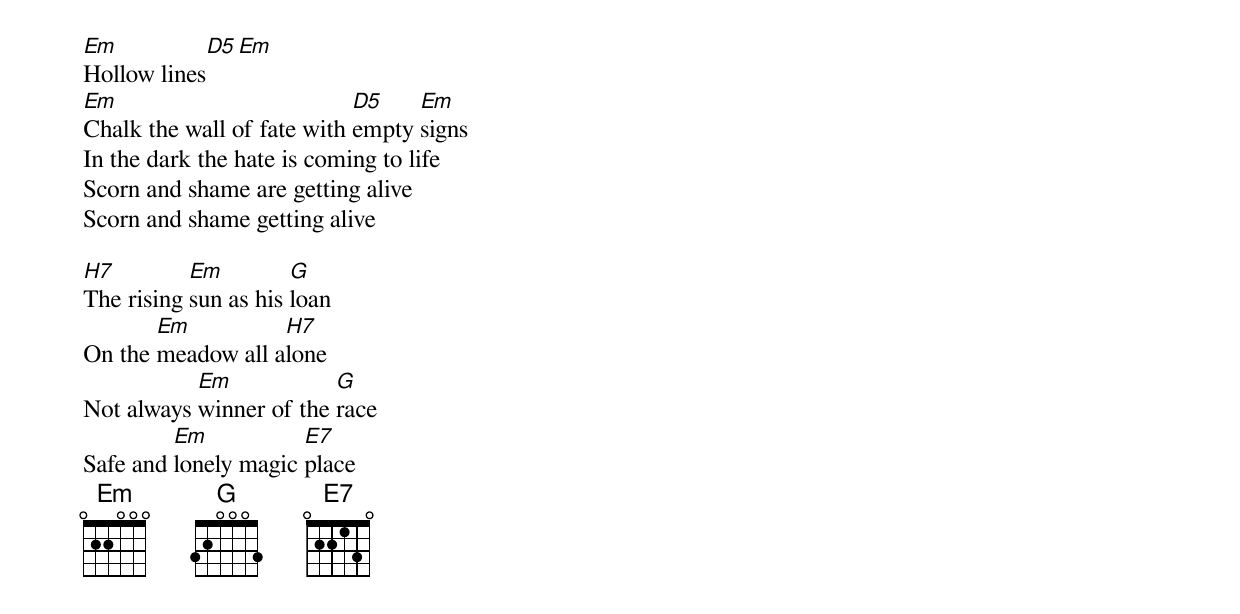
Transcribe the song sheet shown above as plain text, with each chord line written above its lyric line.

Em           D5  Em
Hollow lines
Em                          D5    Em
Chalk the wall of fate with empty signs
In the dark the hate is coming to life
Scorn and shame are getting alive
Scorn and shame getting alive

H7         Em         G
The rising sun as his loan
       Em          H7
On the meadow all alone
           Em            G
Not always winner of the race
         Em           E7
Safe and lonely magic place
